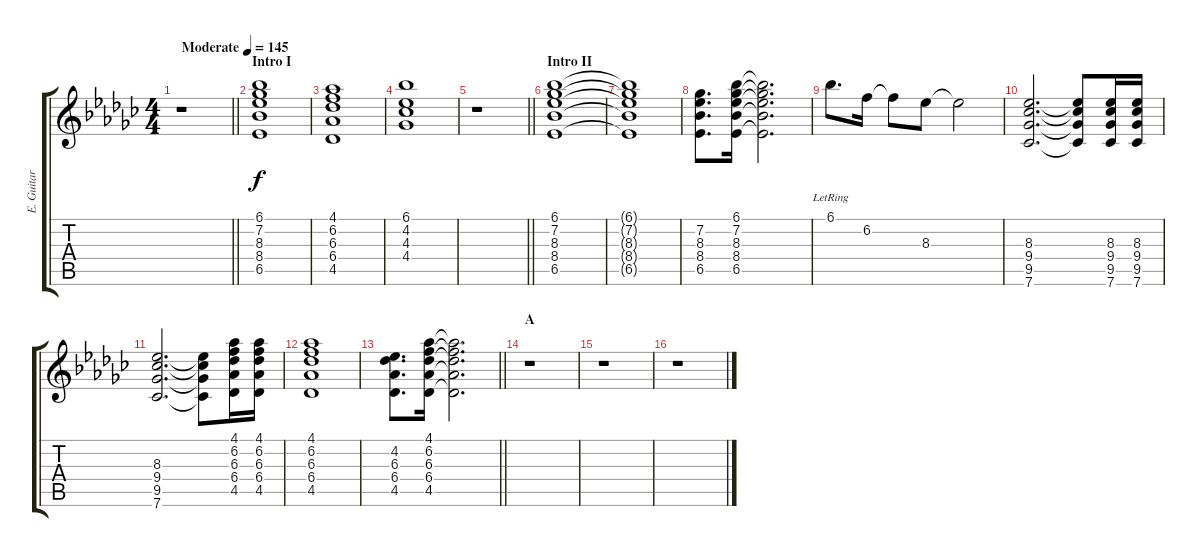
\track ("E. Guitar I" "E. Guitar ") {instrument overdrivenguitar}
\staff {score tabs}
\tuning (E4 B3 G3 D3 A2 E2) {hide}
\ts (4 4)
\tempo (145 "Moderate")
\clef g2
\barLineRight lightlight
\ks gb
r.1{dy f instrument overdrivenguitar} |
\section ("" "Intro I")
(6.1 7.2 8.3 8.4 6.5).1 |
(4.1 6.2 6.3 6.4 4.5).1 |
(6.1 4.2 4.3 4.4).1 |
\barLineRight lightlight
r.1 |
\section ("" "Intro II")
(6.1 7.2 8.3 8.4 6.5).1 |
(6.1{t} 7.2{t} 8.3{t} 8.4{t} 6.5{t}).1 |
(7.2 8.3 8.4 6.5).8{d} (6.1 7.2 8.3 8.4 6.5).16 (6.1{t} 7.2{t} 8.3{t} 8.4{t} 6.5{t}).2{d} |
6.1{lr}.8{d} 6.2.16 6.2{t}.8 8.3.8 8.3{t}.2 |
(8.3 9.4 9.5 7.6).2{d} (8.3{t} 9.4{t} 9.5{t} 7.6{t}).8 (8.3 9.4 9.5 7.6).16 (8.3 9.4 9.5 7.6).16 |
(8.3 9.4 9.5 7.6).2{d} (8.3{t} 9.4{t} 9.5{t} 7.6{t}).8 (4.1 6.2 6.3 6.4 4.5).16 (4.1 6.2 6.3 6.4 4.5).16 |
(4.1 6.2 6.3 6.4 4.5).1 |
\barLineRight lightlight
(4.2 6.3 6.4 4.5).8{d} (4.1 6.2 6.3 6.4 4.5).16 (4.1{t} 6.2{t} 6.3{t} 6.4{t} 4.5{t}).2{d} |
\section ("" "A")
r.1 |
r.1 |
r.1
